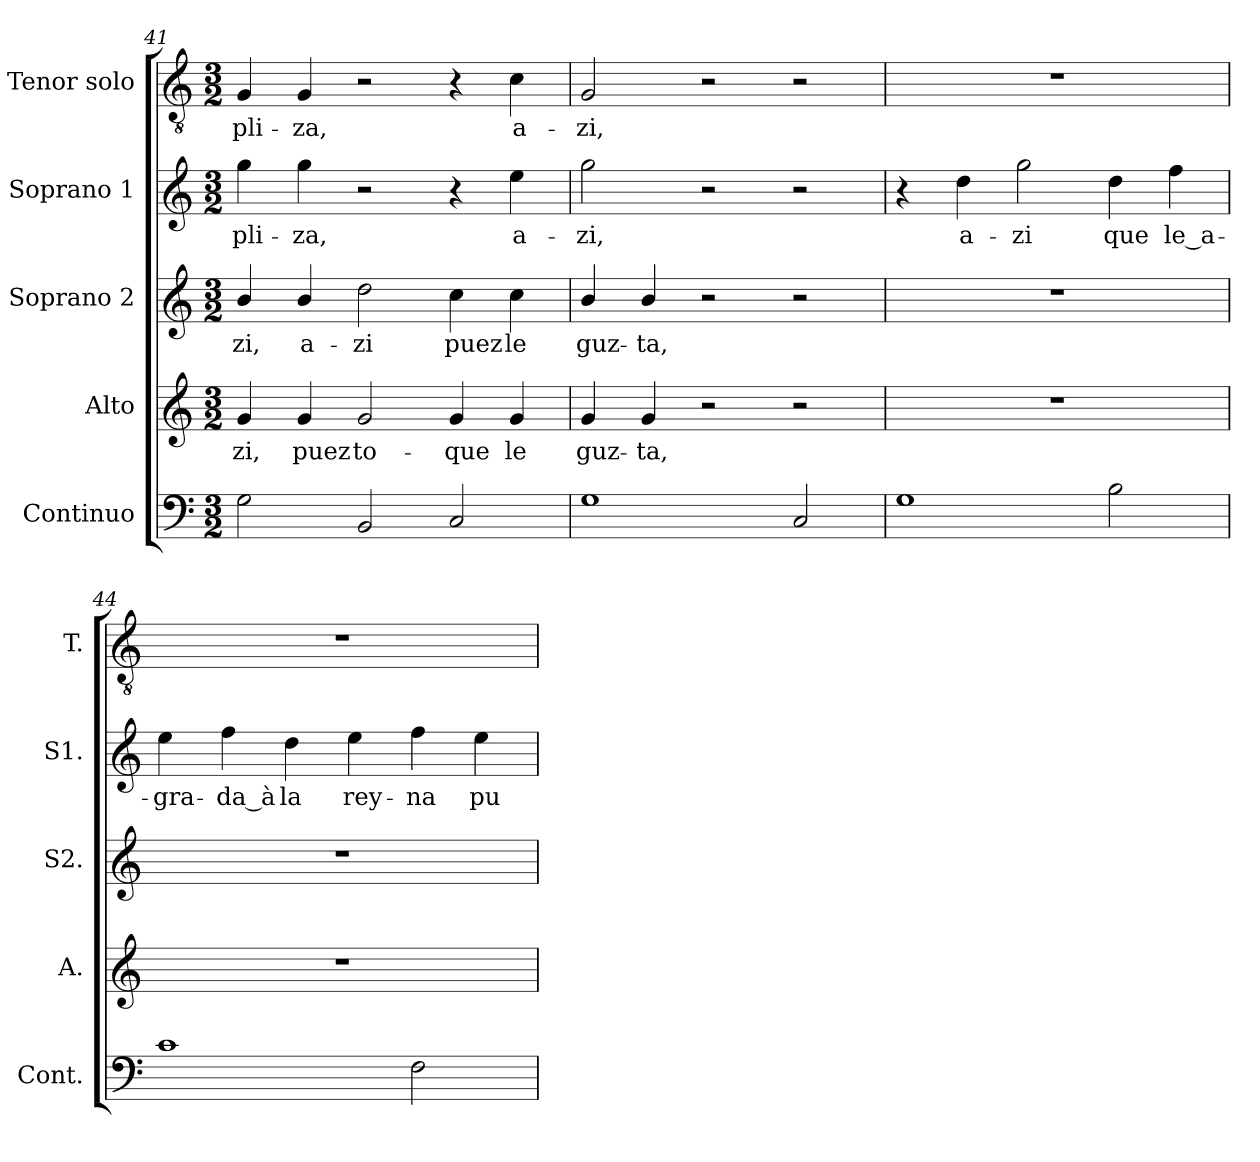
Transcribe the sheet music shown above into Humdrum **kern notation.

**kern	**kern	**text	**kern	**text	**kern	**text	**kern	**text
*part5	*part4	*part4	*part3	*part3	*part2	*part2	*part1	*part1
*staff5	*staff4	*staff4	*staff3	*staff3	*staff2	*staff2	*staff1	*staff1
*I"Continuo	*I"Alto	*	*I"Soprano 2	*	*I"Soprano 1	*	*I"Tenor solo	*
*I'Cont.	*I'A.	*	*I'S2.	*	*I'S1.	*	*I'T.	*
*clefF4	*clefG2	*	*clefG2	*	*clefG2	*	*clefGv2	*
*	*	*	*	*	*	*	*ITrd7c12	*
*k[]	*k[]	*	*k[]	*	*k[]	*	*k[]	*
*C:	*C:	*	*C:	*	*C:	*	*C:	*
*M3/2	*M3/2	*	*M3/2	*	*M3/2	*	*M3/2	*
=41	=41	=41	=41	=41	=41	=41	=41	=41
!	!	!LO:LY:b:color=#000000	!	!	!	!	!	!
!	!	!	!	!LO:LY:b:color=#000000	!	!	!	!
!	!	!	!	!	!	!LO:LY:b:color=#000000	!	!
!	!	!	!	!	!	!	!	!LO:LY:b:color=#000000
2Gi\	4gi/	-zi,	4bi/	-zi,	4ggi\	-pli-	4GGi/	-pli-
!	!	!LO:LY:b:color=#000000	!	!	!	!	!	!
!	!	!	!	!LO:LY:b:color=#000000	!	!	!	!
!	!	!	!	!	!	!LO:LY:b:color=#000000	!	!
!	!	!	!	!	!	!	!	!LO:LY:b:color=#000000
.	4gi/	puez	4bi/	a-	4ggi\	-za,	4GGi/	-za,
!	!	!LO:LY:b:color=#000000	!	!	!	!	!	!
!	!	!	!	!LO:LY:b:color=#000000	!	!	!	!
2BBi/	2gi/	to-	2ddi\	-zi	2r	.	2r	.
!	!	!LO:LY:b:color=#000000	!	!	!	!	!	!
!	!	!	!	!LO:LY:b:color=#000000	!	!	!	!
2Ci/	4gi/	-que	4cci\	puez	4r	.	4r	.
!	!	!LO:LY:b:color=#000000	!	!	!	!	!	!
!	!	!	!	!LO:LY:b:color=#000000	!	!	!	!
!	!	!	!	!	!	!LO:LY:b:color=#000000	!	!
!	!	!	!	!	!	!	!	!LO:LY:b:color=#000000
.	4gi/	le	4cci\	le	4eei\	a-	4Ci\	a-
=42	=42	=42	=42	=42	=42	=42	=42	=42
!	!	!LO:LY:b:color=#000000	!	!	!	!	!	!
!	!	!	!	!LO:LY:b:color=#000000	!	!	!	!
!	!	!	!	!	!	!LO:LY:b:color=#000000	!	!
!	!	!	!	!	!	!	!	!LO:LY:b:color=#000000
1Gi	4gi/	guz-	4bi/	guz-	2ggi\	-zi,	2GGi/	-zi,
!	!	!LO:LY:b:color=#000000	!	!	!	!	!	!
!	!	!	!	!LO:LY:b:color=#000000	!	!	!	!
.	4gi/	-ta,	4bi/	-ta,	.	.	.	.
.	2r	.	2r	.	2r	.	2r	.
2Ci/	2r	.	2r	.	2r	.	2r	.
=43	=43	=43	=43	=43	=43	=43	=43	=43
!	!LO:N:vis=1	!	!LO:N:vis=1	!	!	!	!LO:N:vis=1	!
1Gi	1.r	.	1.r	.	4r	.	1.r	.
!	!	!	!	!	!	!LO:LY:b:color=#000000	!	!
.	.	.	.	.	4ddi\	a-	.	.
!	!	!	!	!	!	!LO:LY:b:color=#000000	!	!
.	.	.	.	.	2ggi\	-zi	.	.
!	!	!	!	!	!	!LO:LY:b:color=#000000	!	!
2Bi\	.	.	.	.	4ddi\	que	.	.
!	!	!	!	!	!	!LO:LY:b:color=#000000	!	!
.	.	.	.	.	4ffi\	le_a-	.	.
!!LO:LB:g=z
=44	=44	=44	=44	=44	=44	=44	=44	=44
!	!LO:N:vis=1	!	!LO:N:vis=1	!	!	!	!	!
!	!	!	!	!	!	!LO:LY:b:color=#000000	!LO:N:vis=1	!
1ci	1.r	.	1.r	.	4eei\	-gra-	1.r	.
!	!	!	!	!	!	!LO:LY:b:color=#000000	!	!
.	.	.	.	.	4ffi\	-da_à	.	.
!	!	!	!	!	!	!LO:LY:b:color=#000000	!	!
.	.	.	.	.	4ddi\	la	.	.
!	!	!	!	!	!	!LO:LY:b:color=#000000	!	!
.	.	.	.	.	4eei\	rey-	.	.
!	!	!	!	!	!	!LO:LY:b:color=#000000	!	!
2Fi\	.	.	.	.	4ffi\	-na	.	.
!	!	!	!	!	!	!LO:LY:b:color=#000000	!	!
.	.	.	.	.	4eei\	pu-	.	.
=	=	=	=	=	=	=	=	=
*-	*-	*-	*-	*-	*-	*-	*-	*-
